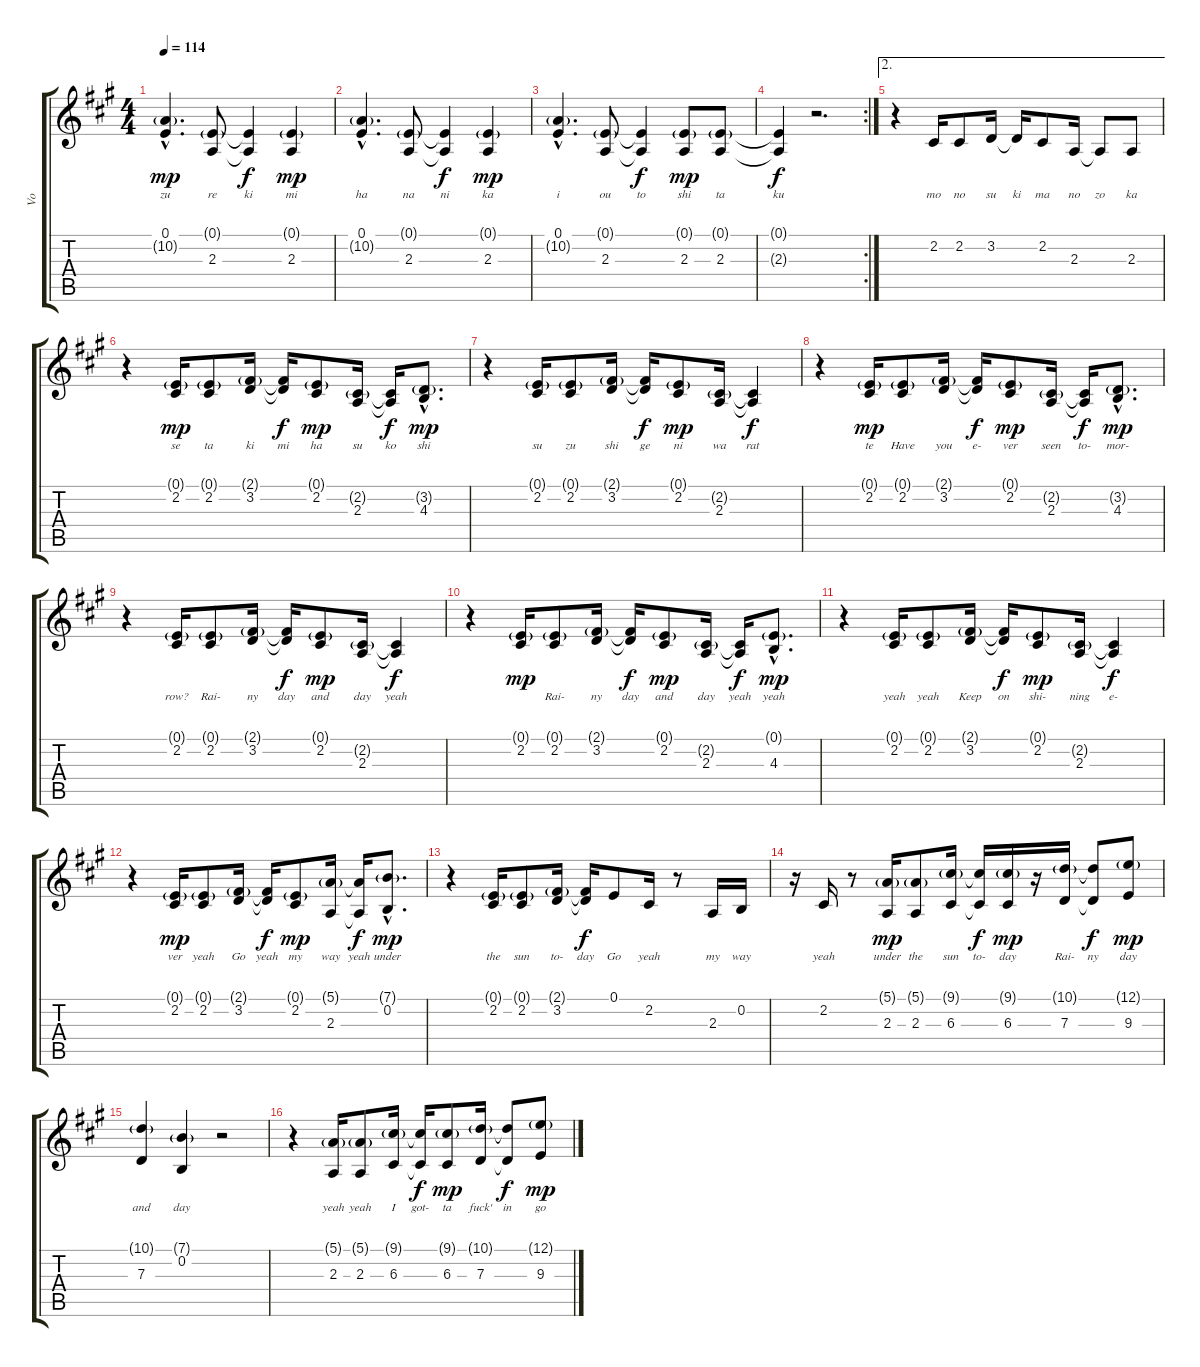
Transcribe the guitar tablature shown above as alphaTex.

\track ("Vo" "Vo") {instrument acousticgrandpiano}
\staff {score tabs}
\tuning (E4 B3 G3 D3 A2 E2) {hide}
\ts (4 4)
\tempo 114
\clef g2
\ks a
(0.1{hac} 10.2{g hac}).4{d lyrics (0 "zu") lyrics (1 "") lyrics (2 "") lyrics (3 "") lyrics (4 "") dy mp} (0.1{g} 2.3).8{lyrics (0 "re") lyrics (1 "") lyrics (2 "") lyrics (3 "") lyrics (4 "")} (0.1{t} 2.3{t}).4{lyrics (0 "ki") lyrics (1 "") lyrics (2 "") lyrics (3 "") lyrics (4 "") dy f} (0.1{g} 2.3).4{lyrics (0 "mi") lyrics (1 "") lyrics (2 "") lyrics (3 "") lyrics (4 "") dy mp} |
(0.1{hac} 10.2{g hac}).4{d lyrics (0 "ha") lyrics (1 "") lyrics (2 "") lyrics (3 "") lyrics (4 "")} (0.1{g} 2.3).8{lyrics (0 "na") lyrics (1 "") lyrics (2 "") lyrics (3 "") lyrics (4 "")} (0.1{t} 2.3{t}).4{lyrics (0 "ni") lyrics (1 "") lyrics (2 "") lyrics (3 "") lyrics (4 "") dy f} (0.1{g} 2.3).4{lyrics (0 "ka") lyrics (1 "") lyrics (2 "") lyrics (3 "") lyrics (4 "") dy mp} |
(0.1{hac} 10.2{g hac}).4{d lyrics (0 "i") lyrics (1 "") lyrics (2 "") lyrics (3 "") lyrics (4 "")} (0.1{g} 2.3).8{lyrics (0 "ou") lyrics (1 "") lyrics (2 "") lyrics (3 "") lyrics (4 "")} (0.1{t} 2.3{t}).4{lyrics (0 "to") lyrics (1 "") lyrics (2 "") lyrics (3 "") lyrics (4 "") dy f} (0.1{g} 2.3).8{lyrics (0 "shi") lyrics (1 "") lyrics (2 "") lyrics (3 "") lyrics (4 "") dy mp} (0.1{g} 2.3).8{lyrics (0 "ta") lyrics (1 "") lyrics (2 "") lyrics (3 "") lyrics (4 "")} |
\rc 2
(0.1{t} 2.3{t}).4{lyrics (0 "ku") lyrics (1 "") lyrics (2 "") lyrics (3 "") lyrics (4 "") dy f} r.2{d} |
\ae 2
r.4 2.2.16{lyrics (0 "mo") lyrics (1 "") lyrics (2 "") lyrics (3 "") lyrics (4 "")} 2.2.8{lyrics (0 "no") lyrics (1 "") lyrics (2 "") lyrics (3 "") lyrics (4 "")} 3.2.16{lyrics (0 "su") lyrics (1 "") lyrics (2 "") lyrics (3 "") lyrics (4 "")} 3.2{t}.16{lyrics (0 "ki") lyrics (1 "") lyrics (2 "") lyrics (3 "") lyrics (4 "")} 2.2.8{lyrics (0 "ma") lyrics (1 "") lyrics (2 "") lyrics (3 "") lyrics (4 "")} 2.3.16{lyrics (0 "no") lyrics (1 "") lyrics (2 "") lyrics (3 "") lyrics (4 "")} 2.3{t}.8{lyrics (0 "zo") lyrics (1 "") lyrics (2 "") lyrics (3 "") lyrics (4 "")} 2.3.8{lyrics (0 "ka") lyrics (1 "") lyrics (2 "") lyrics (3 "") lyrics (4 "")} |
r.4 (0.1{g} 2.2).16{lyrics (0 "se") lyrics (1 "") lyrics (2 "") lyrics (3 "") lyrics (4 "") dy mp} (0.1{g} 2.2).8{lyrics (0 "ta") lyrics (1 "") lyrics (2 "") lyrics (3 "") lyrics (4 "")} (2.1{g} 3.2).16{lyrics (0 "ki") lyrics (1 "") lyrics (2 "") lyrics (3 "") lyrics (4 "")} (2.1{t} 3.2{t}).16{lyrics (0 "mi") lyrics (1 "") lyrics (2 "") lyrics (3 "") lyrics (4 "") dy f} (0.1{g} 2.2).8{lyrics (0 "ha") lyrics (1 "") lyrics (2 "") lyrics (3 "") lyrics (4 "") dy mp} (2.2{g} 2.3).16{lyrics (0 "su") lyrics (1 "") lyrics (2 "") lyrics (3 "") lyrics (4 "")} (2.2{t} 2.3{t}).16{lyrics (0 "ko") lyrics (1 "") lyrics (2 "") lyrics (3 "") lyrics (4 "") dy f} (3.2{g hac} 4.3{hac}).8{d lyrics (0 "shi") lyrics (1 "") lyrics (2 "") lyrics (3 "") lyrics (4 "") dy mp} |
r.4 (0.1{g} 2.2).16{lyrics (0 "su") lyrics (1 "") lyrics (2 "") lyrics (3 "") lyrics (4 "")} (0.1{g} 2.2).8{lyrics (0 "zu") lyrics (1 "") lyrics (2 "") lyrics (3 "") lyrics (4 "")} (2.1{g} 3.2).16{lyrics (0 "shi") lyrics (1 "") lyrics (2 "") lyrics (3 "") lyrics (4 "")} (2.1{t} 3.2{t}).16{lyrics (0 "ge") lyrics (1 "") lyrics (2 "") lyrics (3 "") lyrics (4 "") dy f} (0.1{g} 2.2).8{lyrics (0 "ni") lyrics (1 "") lyrics (2 "") lyrics (3 "") lyrics (4 "") dy mp} (2.2{g} 2.3).16{lyrics (0 "wa") lyrics (1 "") lyrics (2 "") lyrics (3 "") lyrics (4 "")} (2.2{t} 2.3{t}).4{lyrics (0 "rat") lyrics (1 "") lyrics (2 "") lyrics (3 "") lyrics (4 "") dy f} |
r.4 (0.1{g} 2.2).16{lyrics (0 "te") lyrics (1 "") lyrics (2 "") lyrics (3 "") lyrics (4 "") dy mp} (0.1{g} 2.2).8{lyrics (0 "Have") lyrics (1 "") lyrics (2 "") lyrics (3 "") lyrics (4 "")} (2.1{g} 3.2).16{lyrics (0 "you") lyrics (1 "") lyrics (2 "") lyrics (3 "") lyrics (4 "")} (2.1{t} 3.2{t}).16{lyrics (0 "e-") lyrics (1 "") lyrics (2 "") lyrics (3 "") lyrics (4 "") dy f} (0.1{g} 2.2).8{lyrics (0 "ver") lyrics (1 "") lyrics (2 "") lyrics (3 "") lyrics (4 "") dy mp} (2.2{g} 2.3).16{lyrics (0 "seen") lyrics (1 "") lyrics (2 "") lyrics (3 "") lyrics (4 "")} (2.2{t} 2.3{t}).16{lyrics (0 "to-") lyrics (1 "") lyrics (2 "") lyrics (3 "") lyrics (4 "") dy f} (3.2{g hac} 4.3{hac}).8{d lyrics (0 "mor-") lyrics (1 "") lyrics (2 "") lyrics (3 "") lyrics (4 "") dy mp} |
r.4 (0.1{g} 2.2).16{lyrics (0 "row?") lyrics (1 "") lyrics (2 "") lyrics (3 "") lyrics (4 "")} (0.1{g} 2.2).8{lyrics (0 "Rai-") lyrics (1 "") lyrics (2 "") lyrics (3 "") lyrics (4 "")} (2.1{g} 3.2).16{lyrics (0 "ny") lyrics (1 "") lyrics (2 "") lyrics (3 "") lyrics (4 "")} (2.1{t} 3.2{t}).16{lyrics (0 "day") lyrics (1 "") lyrics (2 "") lyrics (3 "") lyrics (4 "") dy f} (0.1{g} 2.2).8{lyrics (0 "and") lyrics (1 "") lyrics (2 "") lyrics (3 "") lyrics (4 "") dy mp} (2.2{g} 2.3).16{lyrics (0 "day") lyrics (1 "") lyrics (2 "") lyrics (3 "") lyrics (4 "")} (2.2{t} 2.3{t}).4{lyrics (0 "yeah") lyrics (1 "") lyrics (2 "") lyrics (3 "") lyrics (4 "") dy f} |
r.4 (0.1{g} 2.2).16{lyrics (0 "") lyrics (1 "") lyrics (2 "") lyrics (3 "") lyrics (4 "") dy mp} (0.1{g} 2.2).8{lyrics (0 "Rai-") lyrics (1 "") lyrics (2 "") lyrics (3 "") lyrics (4 "")} (2.1{g} 3.2).16{lyrics (0 "ny") lyrics (1 "") lyrics (2 "") lyrics (3 "") lyrics (4 "")} (2.1{t} 3.2{t}).16{lyrics (0 "day") lyrics (1 "") lyrics (2 "") lyrics (3 "") lyrics (4 "") dy f} (0.1{g} 2.2).8{lyrics (0 "and") lyrics (1 "") lyrics (2 "") lyrics (3 "") lyrics (4 "") dy mp} (2.2{g} 2.3).16{lyrics (0 "day") lyrics (1 "") lyrics (2 "") lyrics (3 "") lyrics (4 "")} (2.2{t} 2.3{t}).16{lyrics (0 "yeah") lyrics (1 "") lyrics (2 "") lyrics (3 "") lyrics (4 "") dy f} (0.1{g hac} 4.3{hac}).8{d lyrics (0 "yeah") lyrics (1 "") lyrics (2 "") lyrics (3 "") lyrics (4 "") dy mp} |
r.4 (0.1{g} 2.2).16{lyrics (0 "yeah") lyrics (1 "") lyrics (2 "") lyrics (3 "") lyrics (4 "")} (0.1{g} 2.2).8{lyrics (0 "yeah") lyrics (1 "") lyrics (2 "") lyrics (3 "") lyrics (4 "")} (2.1{g} 3.2).16{lyrics (0 "Keep") lyrics (1 "") lyrics (2 "") lyrics (3 "") lyrics (4 "")} (2.1{t} 3.2{t}).16{lyrics (0 "on") lyrics (1 "") lyrics (2 "") lyrics (3 "") lyrics (4 "") dy f} (0.1{g} 2.2).8{lyrics (0 "shi-") lyrics (1 "") lyrics (2 "") lyrics (3 "") lyrics (4 "") dy mp} (2.2{g} 2.3).16{lyrics (0 "ning") lyrics (1 "") lyrics (2 "") lyrics (3 "") lyrics (4 "")} (2.2{t} 2.3{t}).4{lyrics (0 "e-") lyrics (1 "") lyrics (2 "") lyrics (3 "") lyrics (4 "") dy f} |
r.4 (0.1{g} 2.2).16{lyrics (0 "ver") lyrics (1 "") lyrics (2 "") lyrics (3 "") lyrics (4 "") dy mp} (0.1{g} 2.2).8{lyrics (0 "yeah") lyrics (1 "") lyrics (2 "") lyrics (3 "") lyrics (4 "")} (2.1{g} 3.2).16{lyrics (0 "Go") lyrics (1 "") lyrics (2 "") lyrics (3 "") lyrics (4 "")} (2.1{t} 3.2{t}).16{lyrics (0 "yeah") lyrics (1 "") lyrics (2 "") lyrics (3 "") lyrics (4 "") dy f} (0.1{g} 2.2).8{lyrics (0 "my") lyrics (1 "") lyrics (2 "") lyrics (3 "") lyrics (4 "") dy mp} (5.1{g} 2.3).16{lyrics (0 "way") lyrics (1 "") lyrics (2 "") lyrics (3 "") lyrics (4 "")} (5.1{t} 2.3{t}).16{lyrics (0 "yeah") lyrics (1 "") lyrics (2 "") lyrics (3 "") lyrics (4 "") dy f} (7.1{g hac} 0.2{hac}).8{d lyrics (0 "under") lyrics (1 "") lyrics (2 "") lyrics (3 "") lyrics (4 "") dy mp} |
r.4 (0.1{g} 2.2).16{lyrics (0 "the") lyrics (1 "") lyrics (2 "") lyrics (3 "") lyrics (4 "")} (0.1{g} 2.2).8{lyrics (0 "sun") lyrics (1 "") lyrics (2 "") lyrics (3 "") lyrics (4 "")} (2.1{g} 3.2).16{lyrics (0 "to-") lyrics (1 "") lyrics (2 "") lyrics (3 "") lyrics (4 "")} (2.1{t} 3.2{t}).16{lyrics (0 "day") lyrics (1 "") lyrics (2 "") lyrics (3 "") lyrics (4 "") dy f} 0.1.8{lyrics (0 "Go") lyrics (1 "") lyrics (2 "") lyrics (3 "") lyrics (4 "")} 2.2.16{lyrics (0 "yeah") lyrics (1 "") lyrics (2 "") lyrics (3 "") lyrics (4 "")} r.8 2.3.16{lyrics (0 "my") lyrics (1 "") lyrics (2 "") lyrics (3 "") lyrics (4 "")} 0.2.16{lyrics (0 "way") lyrics (1 "") lyrics (2 "") lyrics (3 "") lyrics (4 "")} |
r.16 2.2.16{lyrics (0 "yeah") lyrics (1 "") lyrics (2 "") lyrics (3 "") lyrics (4 "")} r.8 (5.1{g} 2.3).16{lyrics (0 "under") lyrics (1 "") lyrics (2 "") lyrics (3 "") lyrics (4 "") dy mp} (5.1{g} 2.3).8{lyrics (0 "the") lyrics (1 "") lyrics (2 "") lyrics (3 "") lyrics (4 "")} (9.1{g} 6.3).16{lyrics (0 "sun") lyrics (1 "") lyrics (2 "") lyrics (3 "") lyrics (4 "")} (9.1{t} 6.3{t}).16{lyrics (0 "to-") lyrics (1 "") lyrics (2 "") lyrics (3 "") lyrics (4 "") dy f} (9.1{g} 6.3).16{lyrics (0 "day") lyrics (1 "") lyrics (2 "") lyrics (3 "") lyrics (4 "") dy mp} r.16 (10.1{g} 7.3).16{lyrics (0 "Rai-") lyrics (1 "") lyrics (2 "") lyrics (3 "") lyrics (4 "")} (10.1{t} 7.3{t}).8{lyrics (0 "ny") lyrics (1 "") lyrics (2 "") lyrics (3 "") lyrics (4 "") dy f} (12.1{g} 9.3).8{lyrics (0 "day") lyrics (1 "") lyrics (2 "") lyrics (3 "") lyrics (4 "") dy mp} |
(10.1{g} 7.3).4{lyrics (0 "and") lyrics (1 "") lyrics (2 "") lyrics (3 "") lyrics (4 "")} (7.1{g} 0.2).4{lyrics (0 "day") lyrics (1 "") lyrics (2 "") lyrics (3 "") lyrics (4 "")} r.2 |
r.4 (5.1{g} 2.3).16{lyrics (0 "yeah") lyrics (1 "") lyrics (2 "") lyrics (3 "") lyrics (4 "")} (5.1{g} 2.3).8{lyrics (0 "yeah") lyrics (1 "") lyrics (2 "") lyrics (3 "") lyrics (4 "")} (9.1{g} 6.3).16{lyrics (0 "I") lyrics (1 "") lyrics (2 "") lyrics (3 "") lyrics (4 "")} (9.1{t} 6.3{t}).16{lyrics (0 "got-") lyrics (1 "") lyrics (2 "") lyrics (3 "") lyrics (4 "") dy f} (9.1{g} 6.3).8{lyrics (0 "ta") lyrics (1 "") lyrics (2 "") lyrics (3 "") lyrics (4 "") dy mp} (10.1{g} 7.3).16{lyrics (0 "fuck'") lyrics (1 "") lyrics (2 "") lyrics (3 "") lyrics (4 "")} (10.1{t} 7.3{t}).8{lyrics (0 "in") lyrics (1 "") lyrics (2 "") lyrics (3 "") lyrics (4 "") dy f} (12.1{g} 9.3).8{lyrics (0 "go") lyrics (1 "") lyrics (2 "") lyrics (3 "") lyrics (4 "") dy mp}
